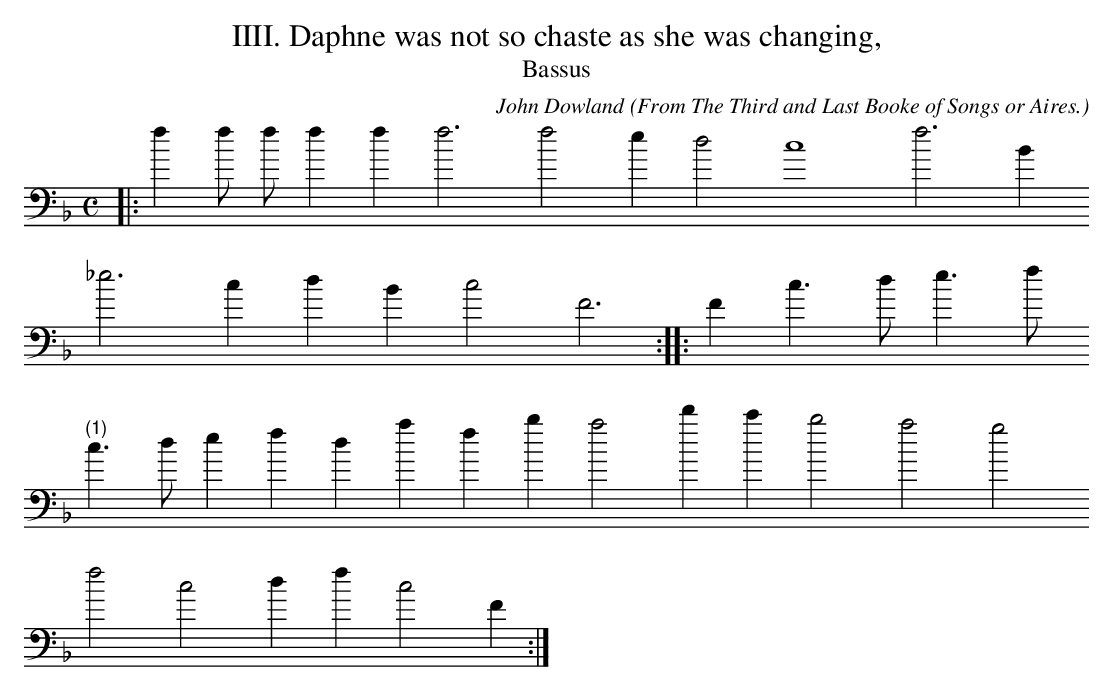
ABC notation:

X:1
T:IIII. Daphne was not so chaste as she was changing,
T:Bassus
C: John Dowland
O: From The Third and Last Booke of Songs or Aires.
O: Newly composed to sing to the Lute, Orpharion, or viols,
O: and a dialogue for a base and meane Lute with five voices to sing thereto.
M:C
L:1/4
K:F bass
|:f f/ f/ f f f3 f2 e d2 c4 f3 B
_e3 c d B c2 F3 :: F c > d e > f %g
"(1)"c > d e f d a f b a2 d' c' b2 a2 g2
f2 c2 d f c2 F :|
